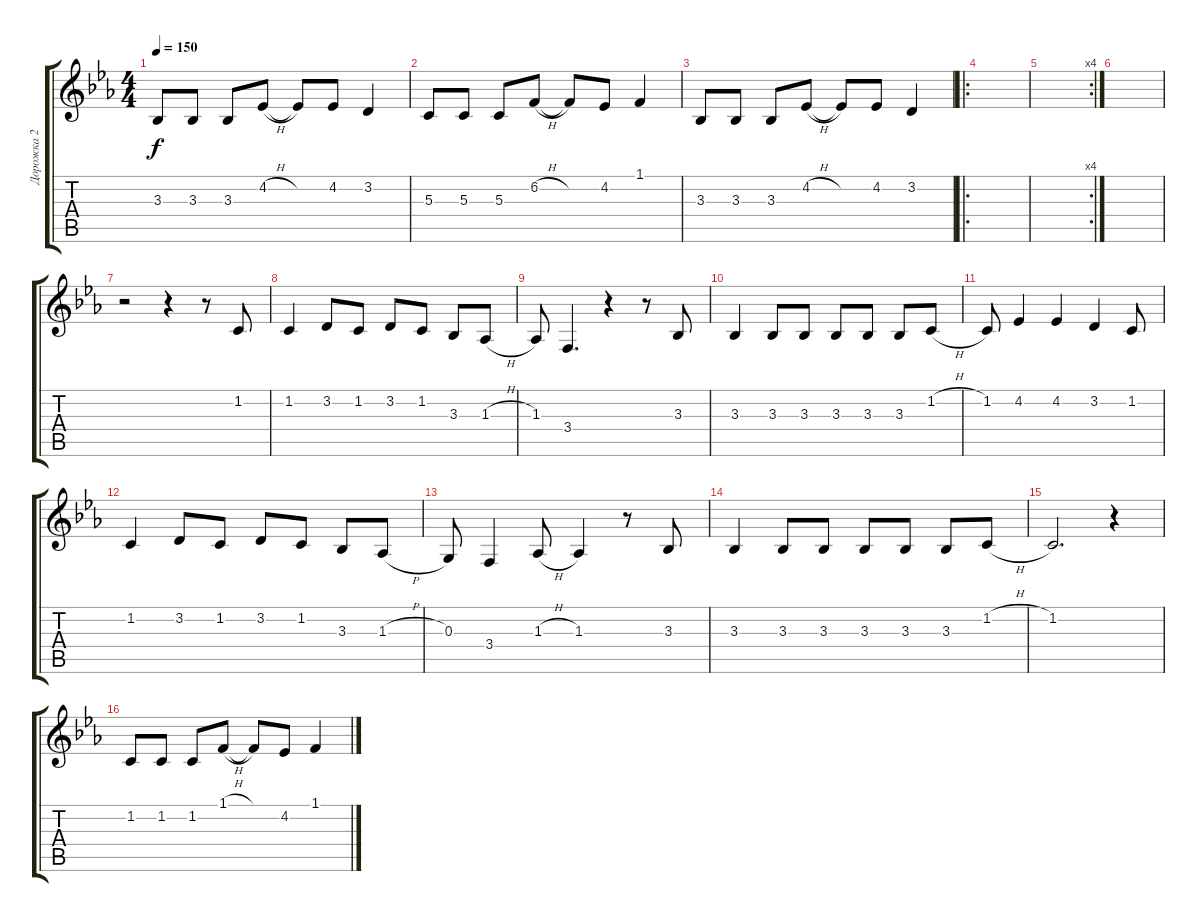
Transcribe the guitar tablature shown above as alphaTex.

\track ("Дорожка 2" "Дорожка 2") {instrument acousticgrandpiano}
\staff {score tabs}
\tuning (E4 B3 G3 D3 A2 E2) {hide}
\ts (4 4)
\tempo 150
\clef g2
\ks cminor
3.3.8{dy f} 3.3.8 3.3.8 4.2{h}.8 4.2{t}.8 4.2.8 3.2.4 |
5.3.8 5.3.8 5.3.8 6.2{h}.8 6.2{t}.8 4.2.8 1.1.4 |
3.3.8 3.3.8 3.3.8 4.2{h}.8 4.2{t}.8 4.2.8 3.2.4 |
\ro
|
\rc 4
|
|
r.2 r.4 r.8 1.2.8 |
1.2.4 3.2.8 1.2.8 3.2.8 1.2.8 3.3.8 1.3{h}.8 |
1.3.8 3.4.4{d} r.4 r.8 3.3.8 |
3.3.4 3.3.8 3.3.8 3.3.8 3.3.8 3.3.8 1.2{h}.8 |
1.2.8 4.2.4 4.2.4 3.2.4 1.2.8 |
1.2.4 3.2.8 1.2.8 3.2.8 1.2.8 3.3.8 1.3{h}.8 |
0.3.8 3.4.4 1.3{h}.8 1.3.4 r.8 3.3.8 |
3.3.4 3.3.8 3.3.8 3.3.8 3.3.8 3.3.8 1.2{h}.8 |
1.2.2{d} r.4 |
1.2.8 1.2.8 1.2.8 1.1{h}.8 1.1{t}.8 4.2.8 1.1.4
